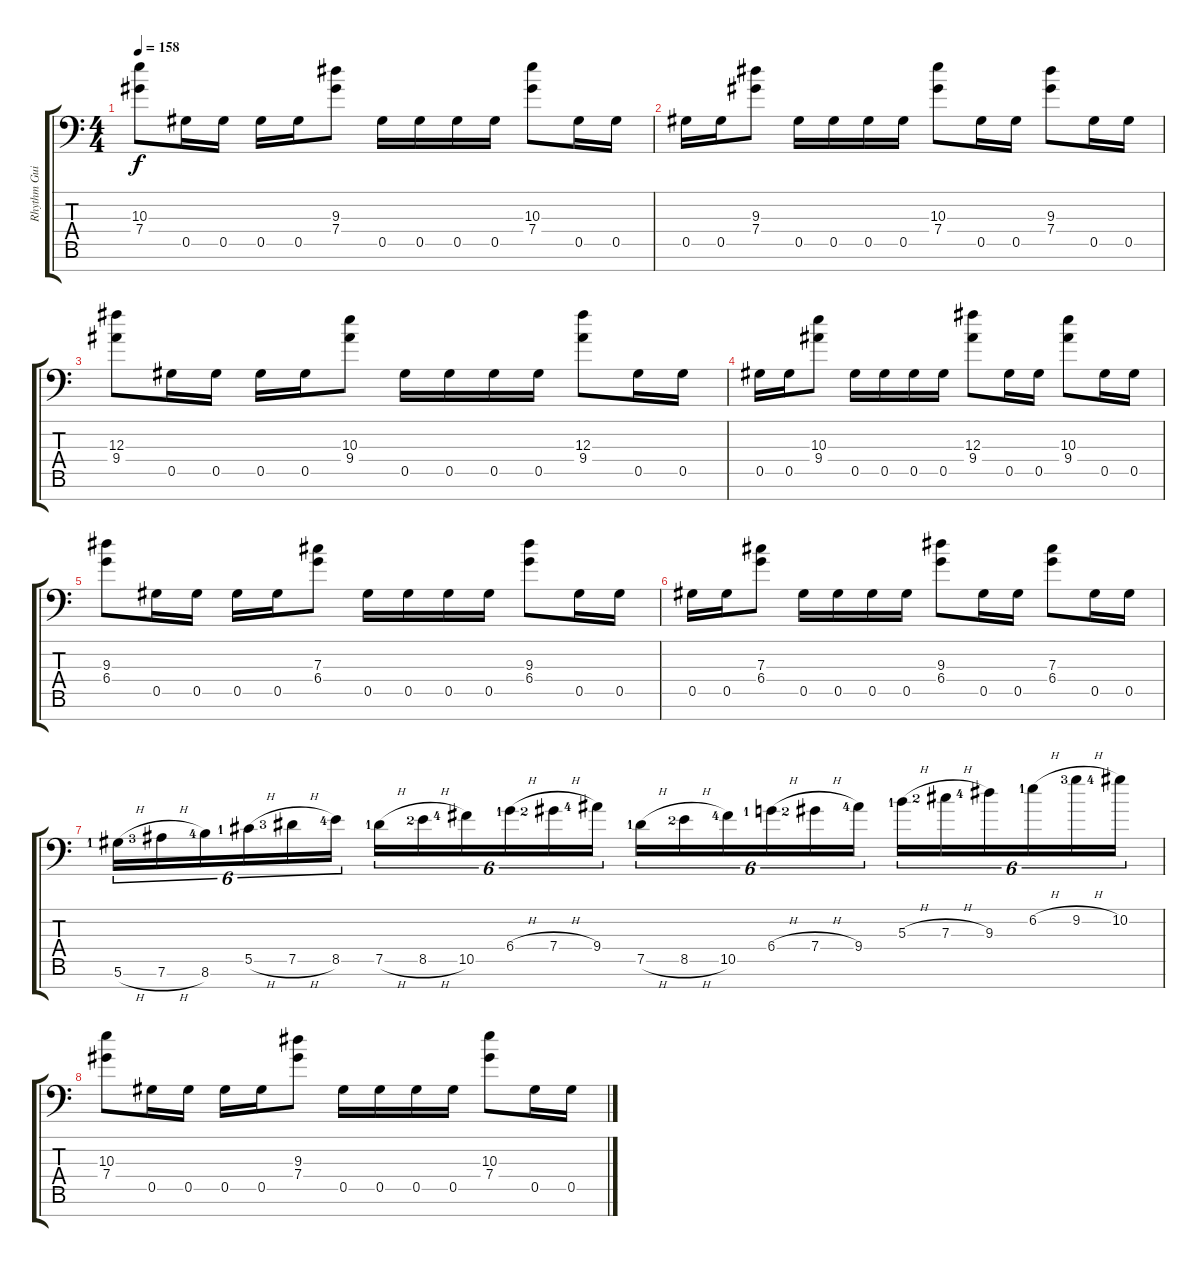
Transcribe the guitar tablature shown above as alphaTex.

\track ("Rhythm Guitar" "Rhythm Gui") {instrument distortionguitar}
\staff {score tabs}
\tuning (Eb4 Bb3 Gb3 Db3 Ab2 Eb2 Bb1) {hide}
\ts (4 4)
\tempo 158
\clef f4
\ks c
(10.3 7.4).8{dy f instrument distortionguitar} 0.5.16 0.5.16 0.5.16 0.5.16 (9.3 7.4).8 0.5.16 0.5.16 0.5.16 0.5.16 (10.3 7.4).8 0.5.16 0.5.16 |
0.5.16 0.5.16 (9.3 7.4).8 0.5.16 0.5.16 0.5.16 0.5.16 (10.3 7.4).8 0.5.16 0.5.16 (9.3 7.4).8 0.5.16 0.5.16 |
(12.3 9.4).8 0.5.16 0.5.16 0.5.16 0.5.16 (10.3 9.4).8 0.5.16 0.5.16 0.5.16 0.5.16 (12.3 9.4).8 0.5.16 0.5.16 |
0.5.16 0.5.16 (10.3 9.4).8 0.5.16 0.5.16 0.5.16 0.5.16 (12.3 9.4).8 0.5.16 0.5.16 (10.3 9.4).8 0.5.16 0.5.16 |
(9.3 6.4).8 0.5.16 0.5.16 0.5.16 0.5.16 (7.3 6.4).8 0.5.16 0.5.16 0.5.16 0.5.16 (9.3 6.4).8 0.5.16 0.5.16 |
0.5.16 0.5.16 (7.3 6.4).8 0.5.16 0.5.16 0.5.16 0.5.16 (9.3 6.4).8 0.5.16 0.5.16 (7.3 6.4).8 0.5.16 0.5.16 |
5.6{h lf 2}.16{tu (6 4)} 7.6{h lf 4}.16{tu (6 4)} 8.6{lf 5}.16{tu (6 4)} 5.5{h lf 2}.16{tu (6 4)} 7.5{h lf 4}.16{tu (6 4)} 8.5{lf 5}.16{tu (6 4)} 7.5{h lf 2}.16{tu (6 4)} 8.5{h lf 3}.16{tu (6 4)} 10.5{lf 5}.16{tu (6 4)} 6.4{h lf 2}.16{tu (6 4)} 7.4{h lf 3}.16{tu (6 4)} 9.4{lf 5}.16{tu (6 4)} 7.5{h lf 2}.16{tu (6 4)} 8.5{h lf 3}.16{tu (6 4)} 10.5{lf 5}.16{tu (6 4)} 6.4{h lf 2}.16{tu (6 4)} 7.4{h lf 3}.16{tu (6 4)} 9.4{lf 5}.16{tu (6 4)} 5.3{h lf 2}.16{tu (6 4)} 7.3{h lf 3}.16{tu (6 4)} 9.3{lf 5}.16{tu (6 4)} 6.2{h lf 2}.16{tu (6 4)} 9.2{h lf 4}.16{tu (6 4)} 10.2{lf 5}.16{tu (6 4)} |
(10.3 7.4).8 0.5.16 0.5.16 0.5.16 0.5.16 (9.3 7.4).8 0.5.16 0.5.16 0.5.16 0.5.16 (10.3 7.4).8 0.5.16 0.5.16
